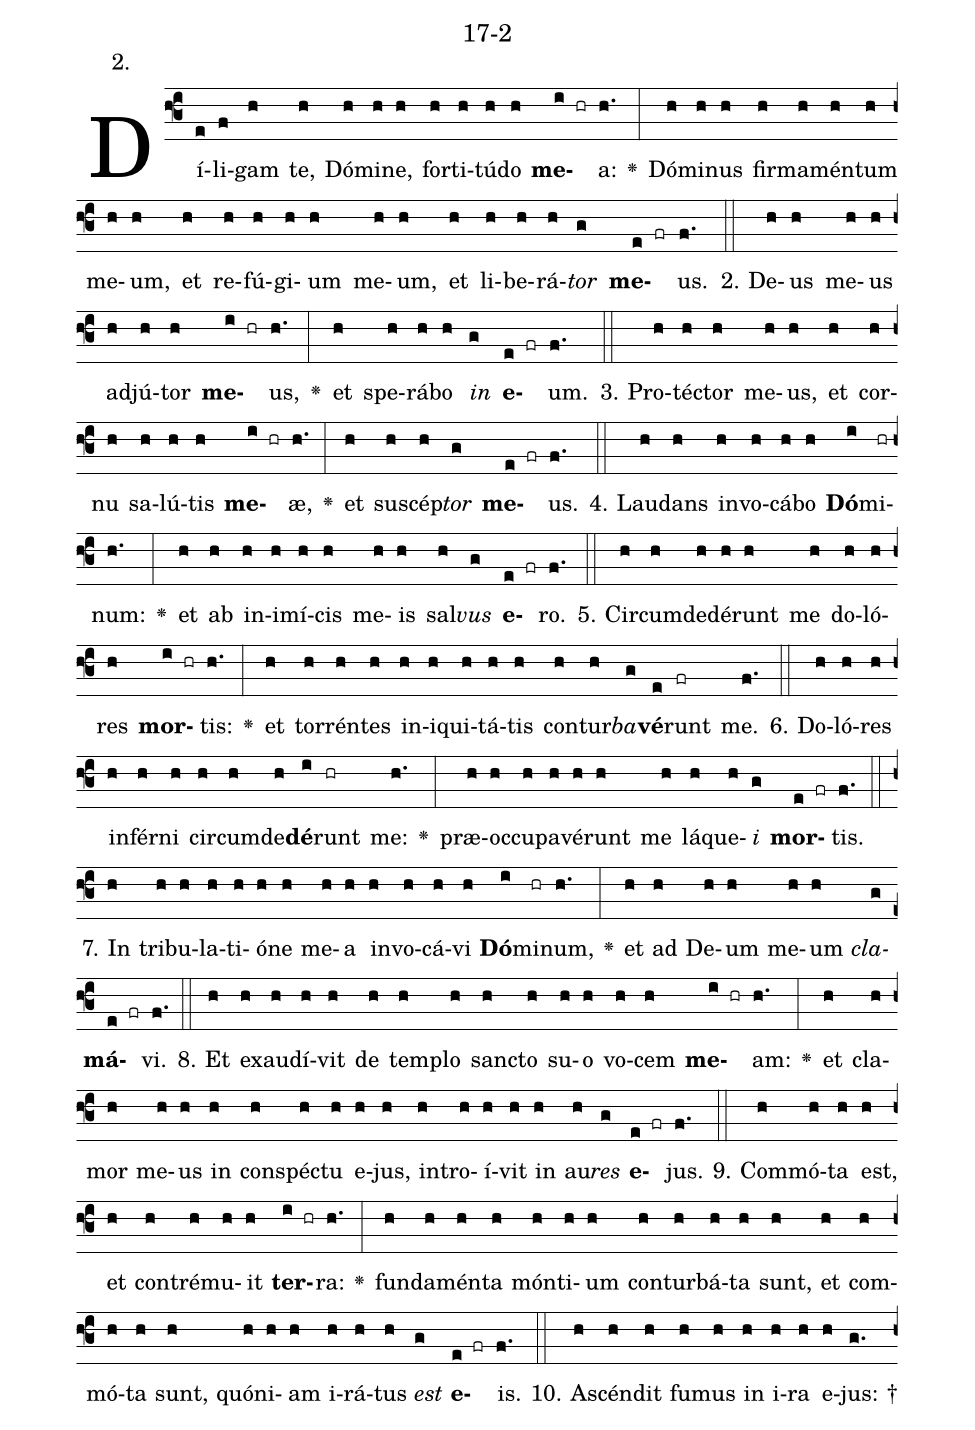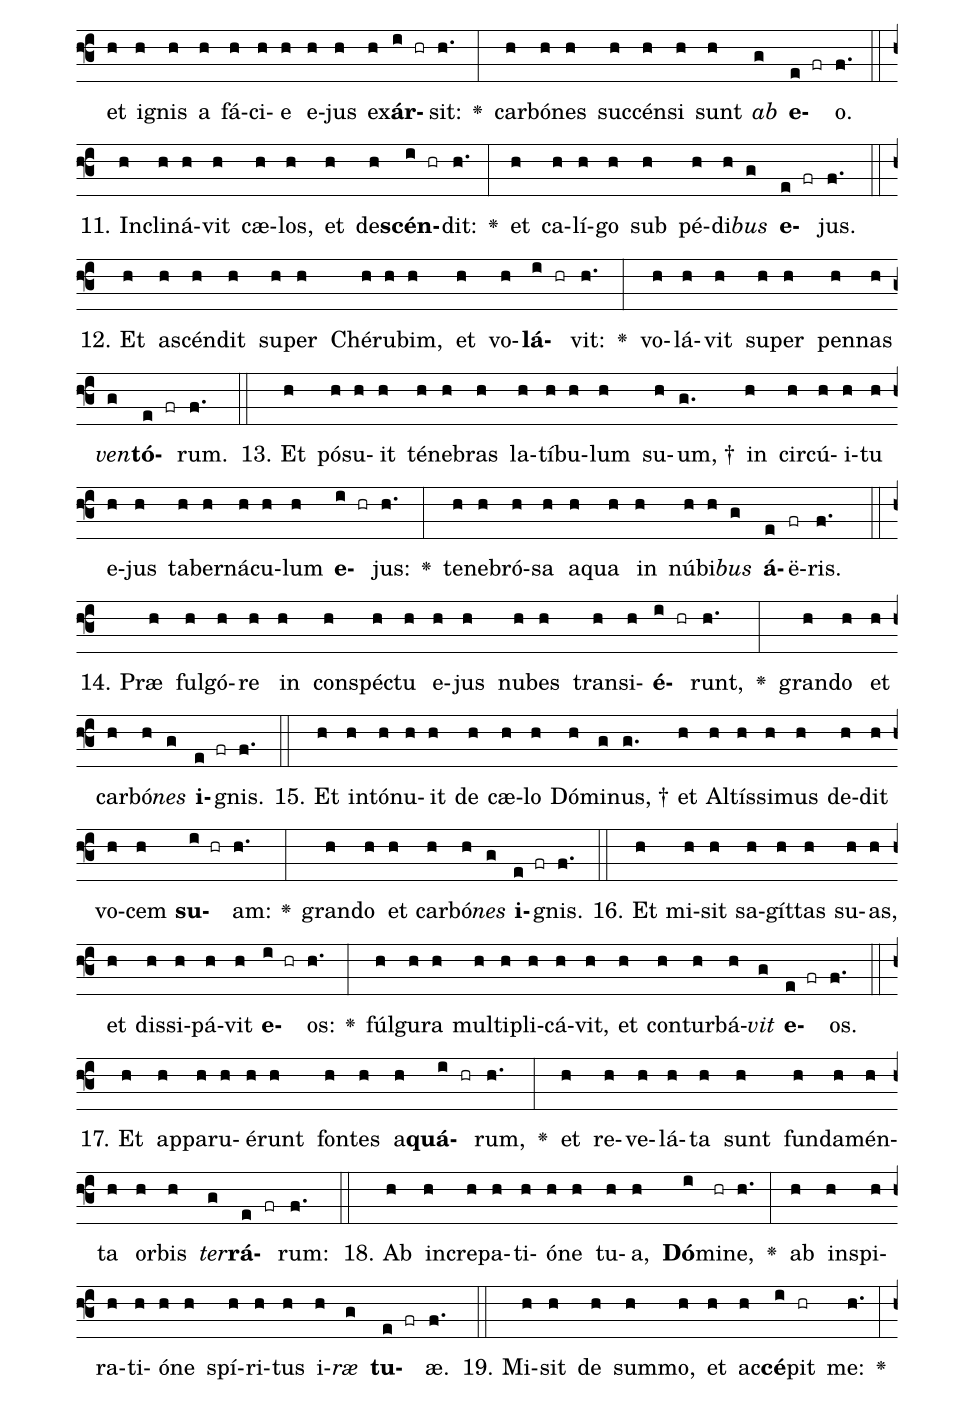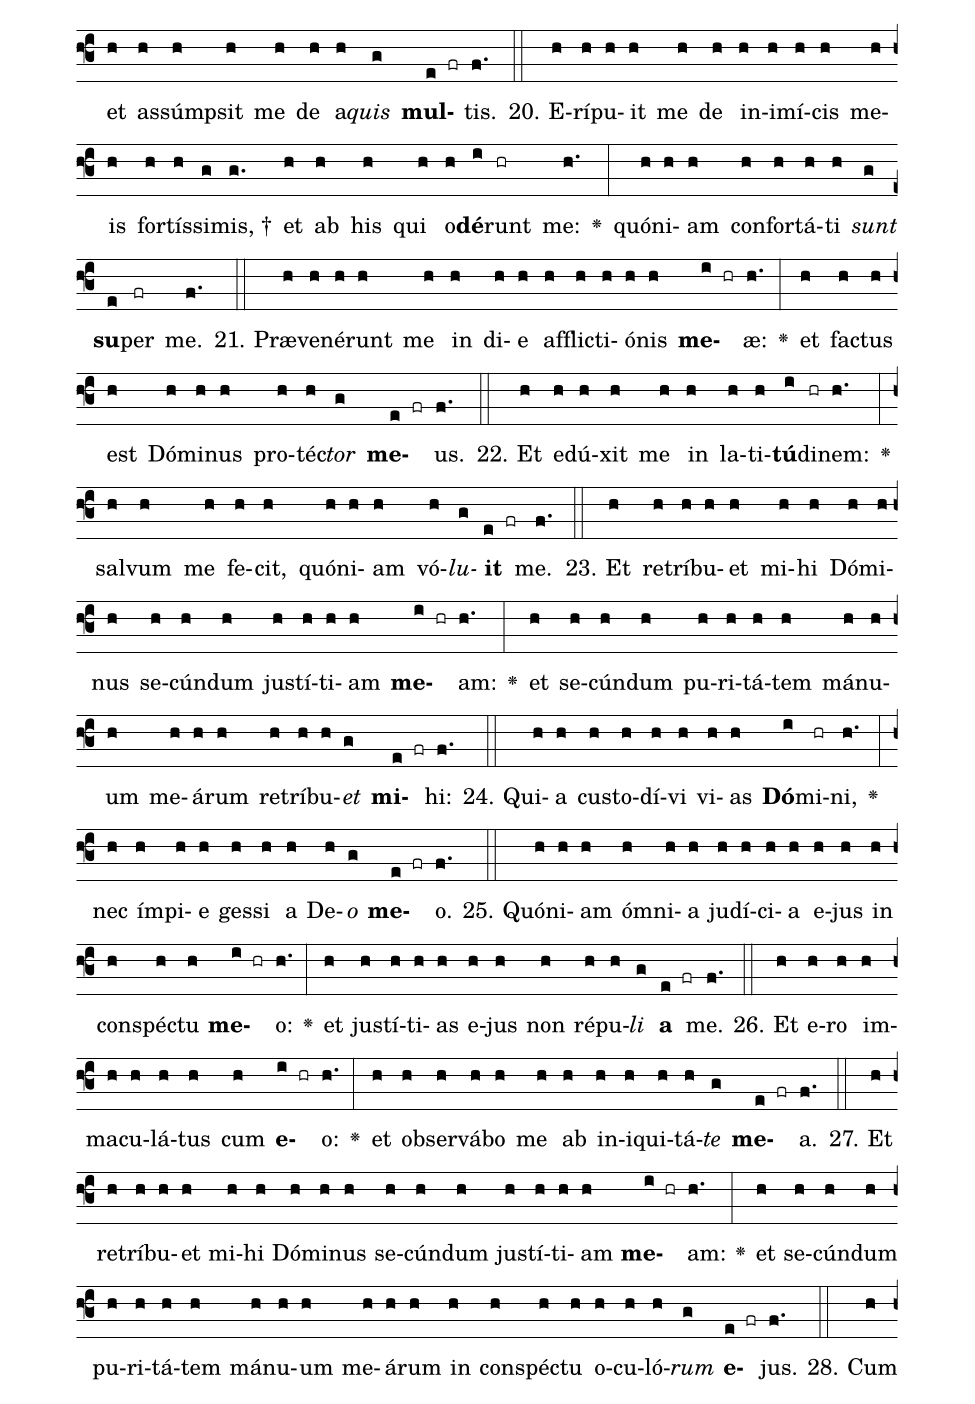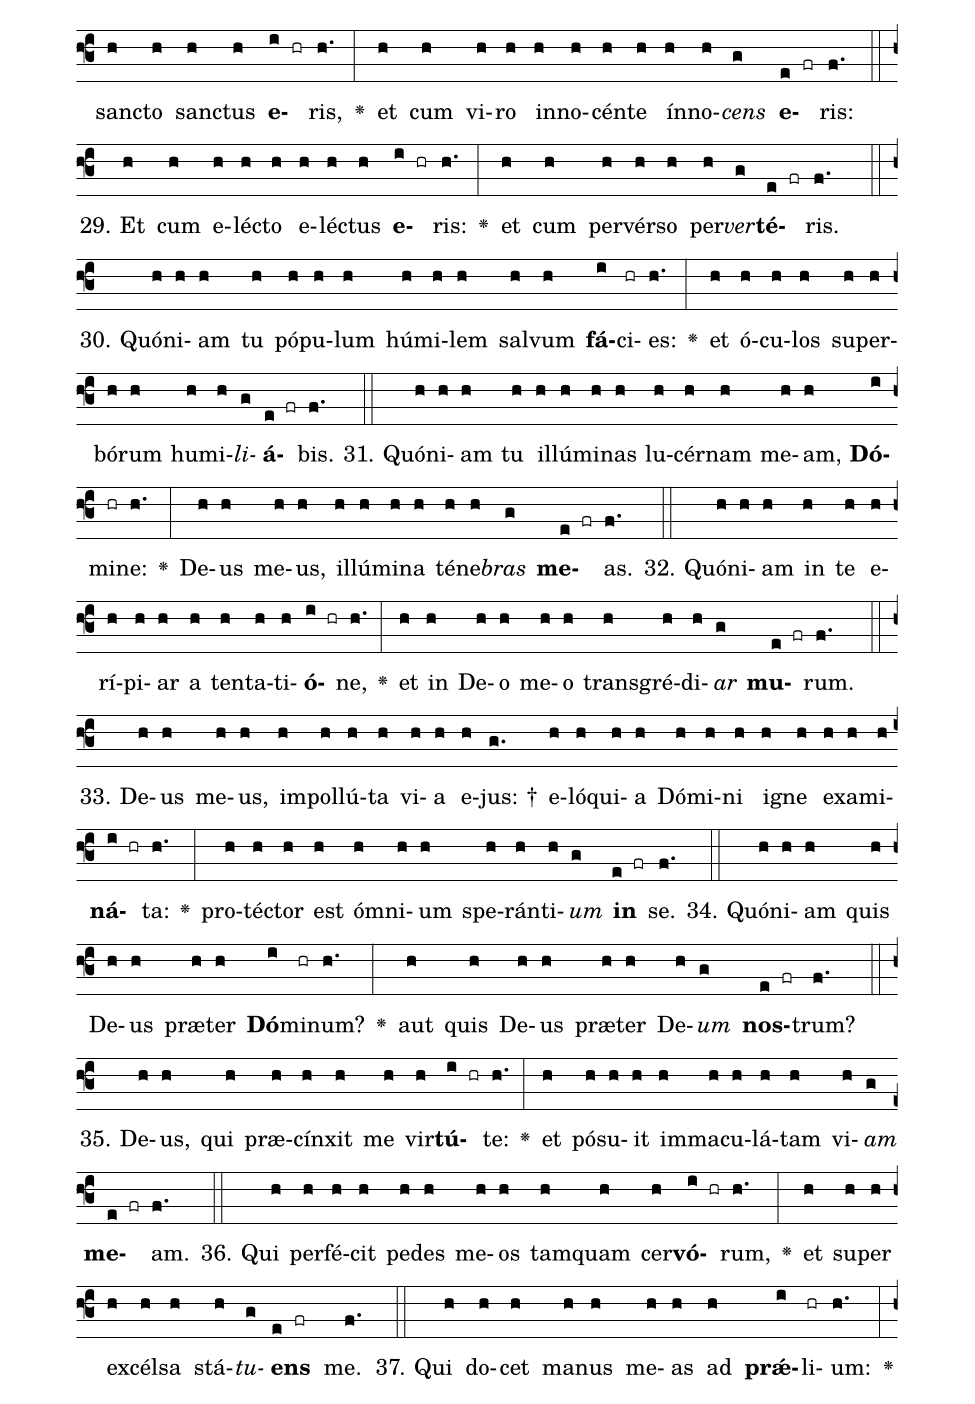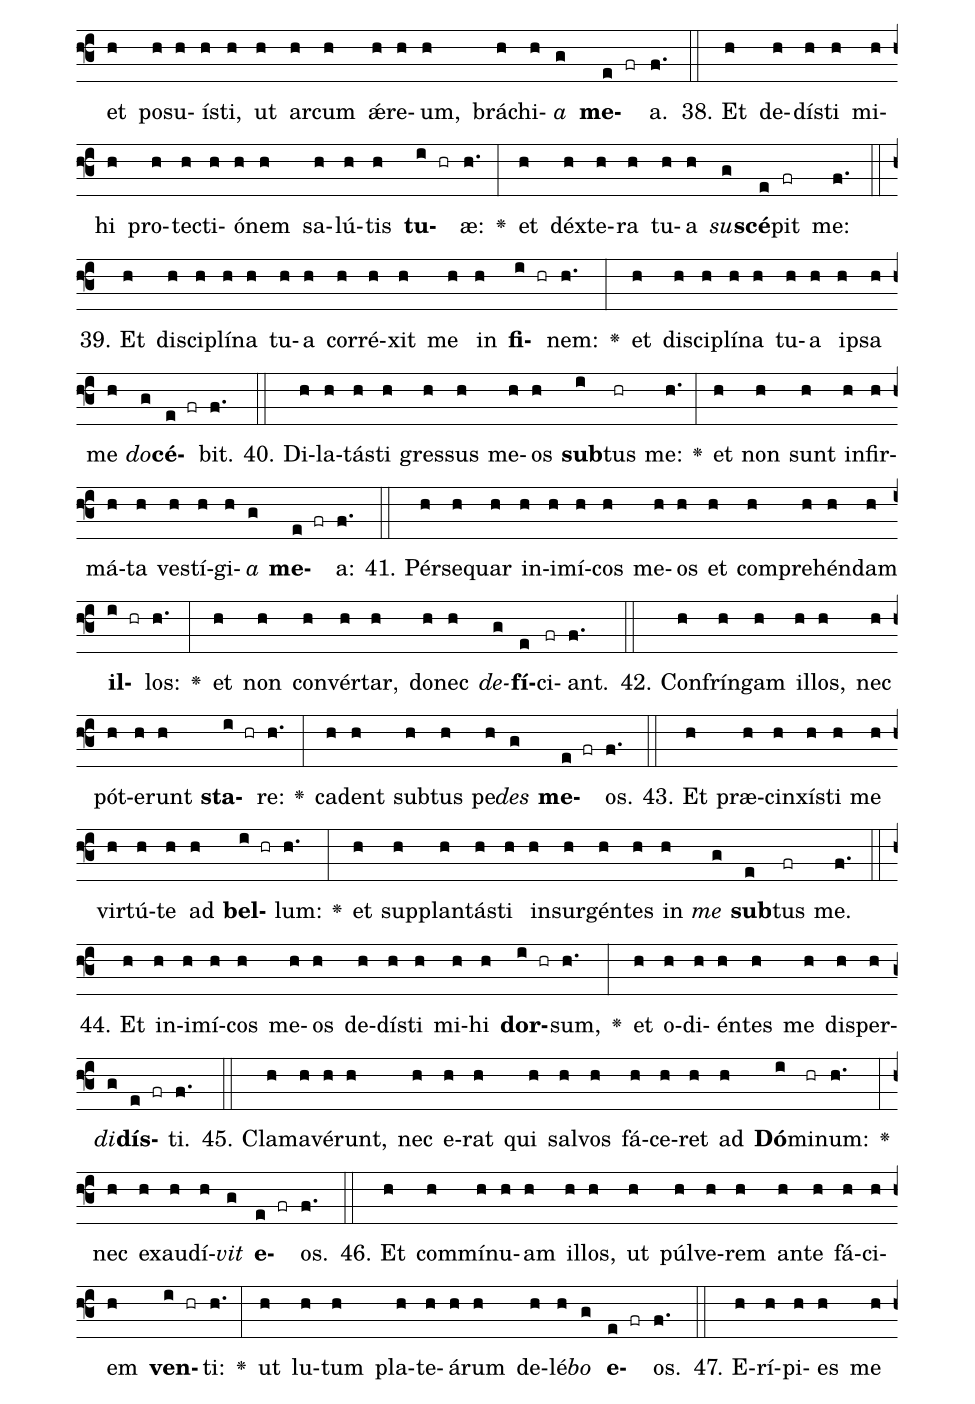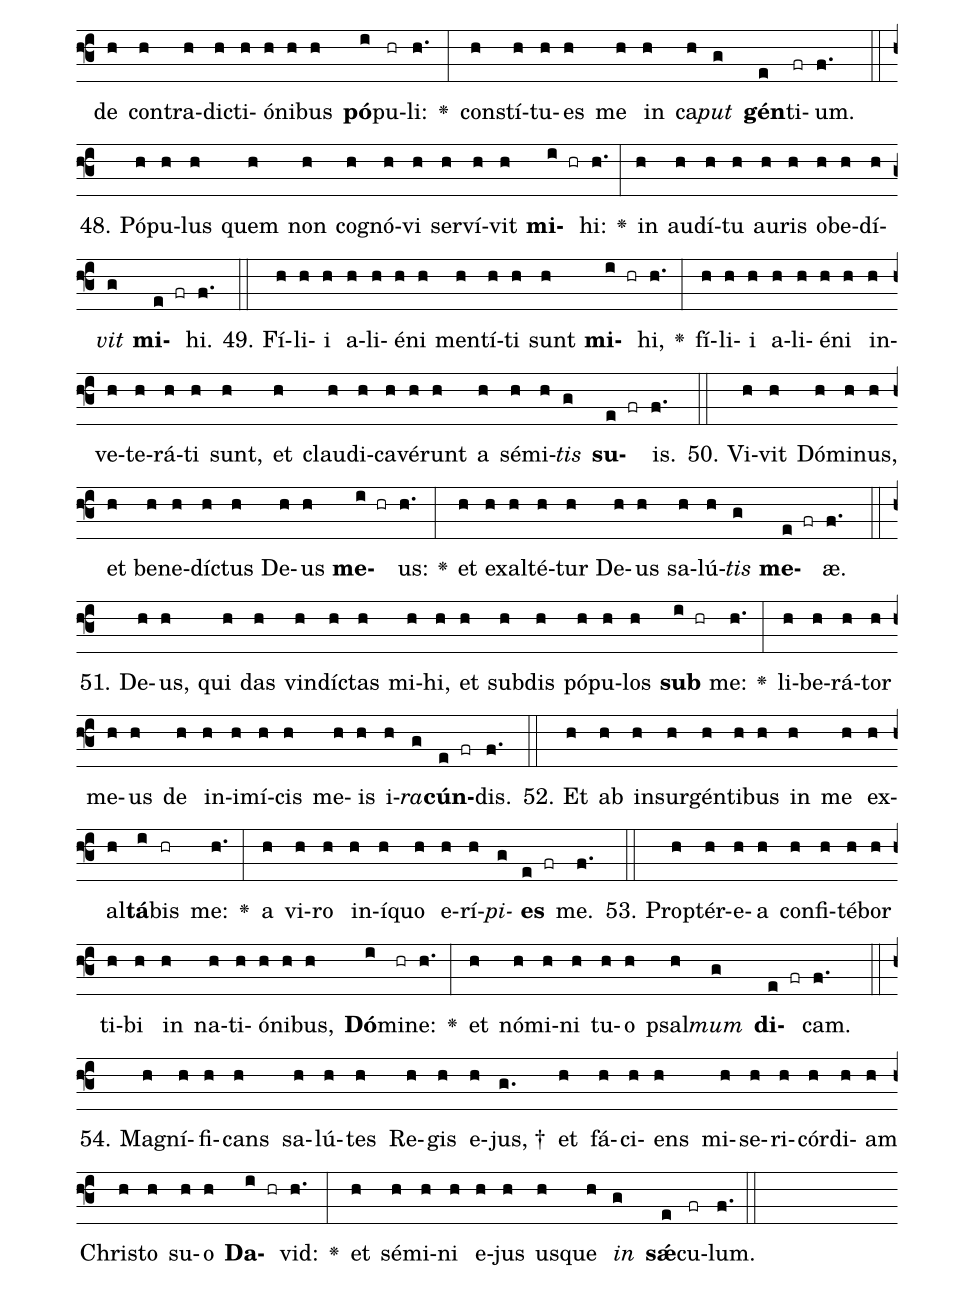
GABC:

name: 17-2;
annotation: 2.;
%%
(f3)Dí(e)li(f)gam(h) te,(h) Dó(h)mi(h)ne,(h) for(h)ti(h)tú(h)do(h) <b>me</b>(i hr)a:(h.) <v>\greheightstar</v>(:) Dó(h)mi(h)nus(h) fir(h)ma(h)mén(h)tum(h) me(h)um,(h) et(h) re(h)fú(h)gi(h)um(h) me(h)um,(h) et(h) li(h)be(h)rá(h)<i>tor</i>(g) <b>me</b>(e fr)us.(f.) (::)
2. De(h)us(h) me(h)us(h) ad(h)jú(h)tor(h) <b>me</b>(i hr)us,(h.) <v>\greheightstar</v>(:) et(h) spe(h)rá(h)bo(h) <i>in</i>(g) <b>e</b>(e fr)um.(f.) (::)
3. Pro(h)téc(h)tor(h) me(h)us,(h) et(h) cor(h)nu(h) sa(h)lú(h)tis(h) <b>me</b>(i hr)æ,(h.) <v>\greheightstar</v>(:) et(h) su(h)scép(h)<i>tor</i>(g) <b>me</b>(e fr)us.(f.) (::)
4. Lau(h)dans(h) in(h)vo(h)cá(h)bo(h) <b>Dó</b>(i)mi(hr)num:(h.) <v>\greheightstar</v>(:) et(h) ab(h) in(h)i(h)mí(h)cis(h) me(h)is(h) sal(h)<i>vus</i>(g) <b>e</b>(e fr)ro.(f.) (::)
5. Cir(h)cum(h)de(h)dé(h)runt(h) me(h) do(h)ló(h)res(h) <b>mor</b>(i hr)tis:(h.) <v>\greheightstar</v>(:) et(h) tor(h)rén(h)tes(h) in(h)i(h)qui(h)tá(h)tis(h) con(h)tur(h)<i>ba</i>(g)<b>vé</b>(e)runt(fr) me.(f.) (::)
6. Do(h)ló(h)res(h) in(h)fér(h)ni(h) cir(h)cum(h)de(h)<b>dé</b>(i)runt(hr) me:(h.) <v>\greheightstar</v>(:) præ(h)oc(h)cu(h)pa(h)vé(h)runt(h) me(h) lá(h)que(h)<i>i</i>(g) <b>mor</b>(e fr)tis.(f.) (::)
7. In(h) tri(h)bu(h)la(h)ti(h)ó(h)ne(h) me(h)a(h) in(h)vo(h)cá(h)vi(h) <b>Dó</b>(i)mi(hr)num,(h.) <v>\greheightstar</v>(:) et(h) ad(h) De(h)um(h) me(h)um(h) <i>cla</i>(g)<b>má</b>(e fr)vi.(f.) (::)
8. Et(h) ex(h)au(h)dí(h)vit(h) de(h) tem(h)plo(h) sanc(h)to(h) su(h)o(h) vo(h)cem(h) <b>me</b>(i hr)am:(h.) <v>\greheightstar</v>(:) et(h) cla(h)mor(h) me(h)us(h) in(h) con(h)spéc(h)tu(h) e(h)jus,(h) in(h)tro(h)í(h)vit(h) in(h) au(h)<i>res</i>(g) <b>e</b>(e fr)jus.(f.) (::)
9. Com(h)mó(h)ta(h) est,(h) et(h) con(h)tré(h)mu(h)it(h) <b>ter</b>(i hr)ra:(h.) <v>\greheightstar</v>(:) fun(h)da(h)mén(h)ta(h) món(h)ti(h)um(h) con(h)tur(h)bá(h)ta(h) sunt,(h) et(h) com(h)mó(h)ta(h) sunt,(h) quón(h)i(h)am(h) i(h)rá(h)tus(h) <i>est</i>(g) <b>e</b>(e fr)is.(f.) (::)
10. A(h)scén(h)dit(h) fu(h)mus(h) in(h) i(h)ra(h) e(h)jus: †(g.) et(h) i(h)gnis(h) a(h) fá(h)ci(h)e(h) e(h)jus(h) ex(h)<b>ár</b>(i hr)sit:(h.) <v>\greheightstar</v>(:) car(h)bó(h)nes(h) suc(h)cén(h)si(h) sunt(h) <i>ab</i>(g) <b>e</b>(e fr)o.(f.) (::)
11. In(h)cli(h)ná(h)vit(h) cæ(h)los,(h) et(h) de(h)<b>scén</b>(i hr)dit:(h.) <v>\greheightstar</v>(:) et(h) ca(h)lí(h)go(h) sub(h) pé(h)di(h)<i>bus</i>(g) <b>e</b>(e fr)jus.(f.) (::)
12. Et(h) a(h)scén(h)dit(h) su(h)per(h) Ché(h)ru(h)bim,(h) et(h) vo(h)<b>lá</b>(i hr)vit:(h.) <v>\greheightstar</v>(:) vo(h)lá(h)vit(h) su(h)per(h) pen(h)nas(h) <i>ven</i>(g)<b>tó</b>(e fr)rum.(f.) (::)
13. Et(h) pó(h)su(h)it(h) té(h)ne(h)bras(h) la(h)tí(h)bu(h)lum(h) su(h)um, †(g.) in(h) cir(h)cú(h)i(h)tu(h) e(h)jus(h) ta(h)ber(h)ná(h)cu(h)lum(h) <b>e</b>(i hr)jus:(h.) <v>\greheightstar</v>(:) te(h)ne(h)bró(h)sa(h) a(h)qua(h) in(h) nú(h)bi(h)<i>bus</i>(g) <b>á</b>(e)ë(fr)ris.(f.) (::)
14. Præ(h) ful(h)gó(h)re(h) in(h) con(h)spéc(h)tu(h) e(h)jus(h) nu(h)bes(h) trans(h)i(h)<b>é</b>(i hr)runt,(h.) <v>\greheightstar</v>(:) gran(h)do(h) et(h) car(h)bó(h)<i>nes</i>(g) <b>i</b>(e fr)gnis.(f.) (::)
15. Et(h) in(h)tó(h)nu(h)it(h) de(h) cæ(h)lo(h) Dó(h)mi(g)nus, †(g.) et(h) Al(h)tís(h)si(h)mus(h) de(h)dit(h) vo(h)cem(h) <b>su</b>(i hr)am:(h.) <v>\greheightstar</v>(:) gran(h)do(h) et(h) car(h)bó(h)<i>nes</i>(g) <b>i</b>(e fr)gnis.(f.) (::)
16. Et(h) mi(h)sit(h) sa(h)gít(h)tas(h) su(h)as,(h) et(h) dis(h)si(h)pá(h)vit(h) <b>e</b>(i hr)os:(h.) <v>\greheightstar</v>(:) fúl(h)gu(h)ra(h) mul(h)ti(h)pli(h)cá(h)vit,(h) et(h) con(h)tur(h)bá(h)<i>vit</i>(g) <b>e</b>(e fr)os.(f.) (::)
17. Et(h) ap(h)pa(h)ru(h)é(h)runt(h) fon(h)tes(h) a(h)<b>quá</b>(i hr)rum,(h.) <v>\greheightstar</v>(:) et(h) re(h)ve(h)lá(h)ta(h) sunt(h) fun(h)da(h)mén(h)ta(h) or(h)bis(h) <i>ter</i>(g)<b>rá</b>(e fr)rum:(f.) (::)
18. Ab(h) in(h)cre(h)pa(h)ti(h)ó(h)ne(h) tu(h)a,(h) <b>Dó</b>(i)mi(hr)ne,(h.) <v>\greheightstar</v>(:) ab(h) in(h)spi(h)ra(h)ti(h)ó(h)ne(h) spí(h)ri(h)tus(h) i(h)<i>ræ</i>(g) <b>tu</b>(e fr)æ.(f.) (::)
19. Mi(h)sit(h) de(h) sum(h)mo,(h) et(h) ac(h)<b>cé</b>(i)pit(hr) me:(h.) <v>\greheightstar</v>(:) et(h) as(h)súmp(h)sit(h) me(h) de(h) a(h)<i>quis</i>(g) <b>mul</b>(e fr)tis.(f.) (::)
20. E(h)rí(h)pu(h)it(h) me(h) de(h) in(h)i(h)mí(h)cis(h) me(h)is(h) for(h)tís(h)si(g)mis, †(g.) et(h) ab(h) his(h) qui(h) o(h)<b>dé</b>(i)runt(hr) me:(h.) <v>\greheightstar</v>(:) quón(h)i(h)am(h) con(h)for(h)tá(h)ti(h) <i>sunt</i>(g) <b>su</b>(e)per(fr) me.(f.) (::)
21. Præ(h)ve(h)né(h)runt(h) me(h) in(h) di(h)e(h) af(h)flic(h)ti(h)ó(h)nis(h) <b>me</b>(i hr)æ:(h.) <v>\greheightstar</v>(:) et(h) fac(h)tus(h) est(h) Dó(h)mi(h)nus(h) pro(h)téc(h)<i>tor</i>(g) <b>me</b>(e fr)us.(f.) (::)
22. Et(h) e(h)dú(h)xit(h) me(h) in(h) la(h)ti(h)<b>tú</b>(i)di(hr)nem:(h.) <v>\greheightstar</v>(:) sal(h)vum(h) me(h) fe(h)cit,(h) quón(h)i(h)am(h) vó(h)<i>lu</i>(g)<b>it</b>(e fr) me.(f.) (::)
23. Et(h) re(h)trí(h)bu(h)et(h) mi(h)hi(h) Dó(h)mi(h)nus(h) se(h)cún(h)dum(h) jus(h)tí(h)ti(h)am(h) <b>me</b>(i hr)am:(h.) <v>\greheightstar</v>(:) et(h) se(h)cún(h)dum(h) pu(h)ri(h)tá(h)tem(h) má(h)nu(h)um(h) me(h)á(h)rum(h) re(h)trí(h)bu(h)<i>et</i>(g) <b>mi</b>(e fr)hi:(f.) (::)
24. Qui(h)a(h) cus(h)to(h)dí(h)vi(h) vi(h)as(h) <b>Dó</b>(i)mi(hr)ni,(h.) <v>\greheightstar</v>(:) nec(h) ím(h)pi(h)e(h) ges(h)si(h) a(h) De(h)<i>o</i>(g) <b>me</b>(e fr)o.(f.) (::)
25. Quón(h)i(h)am(h) óm(h)ni(h)a(h) ju(h)dí(h)ci(h)a(h) e(h)jus(h) in(h) con(h)spéc(h)tu(h) <b>me</b>(i hr)o:(h.) <v>\greheightstar</v>(:) et(h) jus(h)tí(h)ti(h)as(h) e(h)jus(h) non(h) ré(h)pu(h)<i>li</i>(g) <b>a</b>(e fr) me.(f.) (::)
26. Et(h) e(h)ro(h) im(h)ma(h)cu(h)lá(h)tus(h) cum(h) <b>e</b>(i hr)o:(h.) <v>\greheightstar</v>(:) et(h) ob(h)ser(h)vá(h)bo(h) me(h) ab(h) in(h)i(h)qui(h)tá(h)<i>te</i>(g) <b>me</b>(e fr)a.(f.) (::)
27. Et(h) re(h)trí(h)bu(h)et(h) mi(h)hi(h) Dó(h)mi(h)nus(h) se(h)cún(h)dum(h) jus(h)tí(h)ti(h)am(h) <b>me</b>(i hr)am:(h.) <v>\greheightstar</v>(:) et(h) se(h)cún(h)dum(h) pu(h)ri(h)tá(h)tem(h) má(h)nu(h)um(h) me(h)á(h)rum(h) in(h) con(h)spéc(h)tu(h) o(h)cu(h)ló(h)<i>rum</i>(g) <b>e</b>(e fr)jus.(f.) (::)
28. Cum(h) sanc(h)to(h) sanc(h)tus(h) <b>e</b>(i hr)ris,(h.) <v>\greheightstar</v>(:) et(h) cum(h) vi(h)ro(h) in(h)no(h)cén(h)te(h) ín(h)no(h)<i>cens</i>(g) <b>e</b>(e fr)ris:(f.) (::)
29. Et(h) cum(h) e(h)léc(h)to(h) e(h)léc(h)tus(h) <b>e</b>(i hr)ris:(h.) <v>\greheightstar</v>(:) et(h) cum(h) per(h)vér(h)so(h) per(h)<i>ver</i>(g)<b>té</b>(e fr)ris.(f.) (::)
30. Quón(h)i(h)am(h) tu(h) pó(h)pu(h)lum(h) hú(h)mi(h)lem(h) sal(h)vum(h) <b>fá</b>(i)ci(hr)es:(h.) <v>\greheightstar</v>(:) et(h) ó(h)cu(h)los(h) su(h)per(h)bó(h)rum(h) hu(h)mi(h)<i>li</i>(g)<b>á</b>(e fr)bis.(f.) (::)
31. Quón(h)i(h)am(h) tu(h) il(h)lú(h)mi(h)nas(h) lu(h)cér(h)nam(h) me(h)am,(h) <b>Dó</b>(i)mi(hr)ne:(h.) <v>\greheightstar</v>(:) De(h)us(h) me(h)us,(h) il(h)lú(h)mi(h)na(h) té(h)ne(h)<i>bras</i>(g) <b>me</b>(e fr)as.(f.) (::)
32. Quón(h)i(h)am(h) in(h) te(h) e(h)rí(h)pi(h)ar(h) a(h) ten(h)ta(h)ti(h)<b>ó</b>(i hr)ne,(h.) <v>\greheightstar</v>(:) et(h) in(h) De(h)o(h) me(h)o(h) trans(h)gré(h)di(h)<i>ar</i>(g) <b>mu</b>(e fr)rum.(f.) (::)
33. De(h)us(h) me(h)us,(h) im(h)pol(h)lú(h)ta(h) vi(h)a(h) e(h)jus: †(g.) e(h)ló(h)qui(h)a(h) Dó(h)mi(h)ni(h) i(h)gne(h) ex(h)a(h)mi(h)<b>ná</b>(i hr)ta:(h.) <v>\greheightstar</v>(:) pro(h)téc(h)tor(h) est(h) óm(h)ni(h)um(h) spe(h)rán(h)ti(h)<i>um</i>(g) <b>in</b>(e fr) se.(f.) (::)
34. Quón(h)i(h)am(h) quis(h) De(h)us(h) præ(h)ter(h) <b>Dó</b>(i)mi(hr)num?(h.) <v>\greheightstar</v>(:) aut(h) quis(h) De(h)us(h) præ(h)ter(h) De(h)<i>um</i>(g) <b>nos</b>(e fr)trum?(f.) (::)
35. De(h)us,(h) qui(h) præ(h)cín(h)xit(h) me(h) vir(h)<b>tú</b>(i hr)te:(h.) <v>\greheightstar</v>(:) et(h) pó(h)su(h)it(h) im(h)ma(h)cu(h)lá(h)tam(h) vi(h)<i>am</i>(g) <b>me</b>(e fr)am.(f.) (::)
36. Qui(h) per(h)fé(h)cit(h) pe(h)des(h) me(h)os(h) tam(h)quam(h) cer(h)<b>vó</b>(i hr)rum,(h.) <v>\greheightstar</v>(:) et(h) su(h)per(h) ex(h)cél(h)sa(h) stá(h)<i>tu</i>(g)<b>ens</b>(e fr) me.(f.) (::)
37. Qui(h) do(h)cet(h) ma(h)nus(h) me(h)as(h) ad(h) <b>prǽ</b>(i)li(hr)um:(h.) <v>\greheightstar</v>(:) et(h) po(h)su(h)ís(h)ti,(h) ut(h) ar(h)cum(h) ǽ(h)re(h)um,(h) brá(h)chi(h)<i>a</i>(g) <b>me</b>(e fr)a.(f.) (::)
38. Et(h) de(h)dís(h)ti(h) mi(h)hi(h) pro(h)tec(h)ti(h)ó(h)nem(h) sa(h)lú(h)tis(h) <b>tu</b>(i hr)æ:(h.) <v>\greheightstar</v>(:) et(h) déx(h)te(h)ra(h) tu(h)a(h) <i>su</i>(g)<b>scé</b>(e)pit(fr) me:(f.) (::)
39. Et(h) di(h)sci(h)plí(h)na(h) tu(h)a(h) cor(h)ré(h)xit(h) me(h) in(h) <b>fi</b>(i hr)nem:(h.) <v>\greheightstar</v>(:) et(h) di(h)sci(h)plí(h)na(h) tu(h)a(h) ip(h)sa(h) me(h) <i>do</i>(g)<b>cé</b>(e fr)bit.(f.) (::)
40. Di(h)la(h)tás(h)ti(h) gres(h)sus(h) me(h)os(h) <b>sub</b>(i)tus(hr) me:(h.) <v>\greheightstar</v>(:) et(h) non(h) sunt(h) in(h)fir(h)má(h)ta(h) ves(h)tí(h)gi(h)<i>a</i>(g) <b>me</b>(e fr)a:(f.) (::)
41. Pér(h)se(h)quar(h) in(h)i(h)mí(h)cos(h) me(h)os(h) et(h) com(h)pre(h)hén(h)dam(h) <b>il</b>(i hr)los:(h.) <v>\greheightstar</v>(:) et(h) non(h) con(h)vér(h)tar,(h) do(h)nec(h) <i>de</i>(g)<b>fí</b>(e)ci(fr)ant.(f.) (::)
42. Con(h)frín(h)gam(h) il(h)los,(h) nec(h) pót(h)e(h)runt(h) <b>sta</b>(i hr)re:(h.) <v>\greheightstar</v>(:) ca(h)dent(h) sub(h)tus(h) pe(h)<i>des</i>(g) <b>me</b>(e fr)os.(f.) (::)
43. Et(h) præ(h)cin(h)xís(h)ti(h) me(h) vir(h)tú(h)te(h) ad(h) <b>bel</b>(i hr)lum:(h.) <v>\greheightstar</v>(:) et(h) sup(h)plan(h)tás(h)ti(h) in(h)sur(h)gén(h)tes(h) in(h) <i>me</i>(g) <b>sub</b>(e)tus(fr) me.(f.) (::)
44. Et(h) in(h)i(h)mí(h)cos(h) me(h)os(h) de(h)dís(h)ti(h) mi(h)hi(h) <b>dor</b>(i hr)sum,(h.) <v>\greheightstar</v>(:) et(h) o(h)di(h)én(h)tes(h) me(h) dis(h)per(h)<i>di</i>(g)<b>dís</b>(e fr)ti.(f.) (::)
45. Cla(h)ma(h)vé(h)runt,(h) nec(h) e(h)rat(h) qui(h) sal(h)vos(h) fá(h)ce(h)ret(h) ad(h) <b>Dó</b>(i)mi(hr)num:(h.) <v>\greheightstar</v>(:) nec(h) ex(h)au(h)dí(h)<i>vit</i>(g) <b>e</b>(e fr)os.(f.) (::)
46. Et(h) com(h)mí(h)nu(h)am(h) il(h)los,(h) ut(h) púl(h)ve(h)rem(h) an(h)te(h) fá(h)ci(h)em(h) <b>ven</b>(i hr)ti:(h.) <v>\greheightstar</v>(:) ut(h) lu(h)tum(h) pla(h)te(h)á(h)rum(h) de(h)lé(h)<i>bo</i>(g) <b>e</b>(e fr)os.(f.) (::)
47. E(h)rí(h)pi(h)es(h) me(h) de(h) con(h)tra(h)dic(h)ti(h)ó(h)ni(h)bus(h) <b>pó</b>(i)pu(hr)li:(h.) <v>\greheightstar</v>(:) con(h)stí(h)tu(h)es(h) me(h) in(h) ca(h)<i>put</i>(g) <b>gén</b>(e)ti(fr)um.(f.) (::)
48. Pó(h)pu(h)lus(h) quem(h) non(h) co(h)gnó(h)vi(h) ser(h)ví(h)vit(h) <b>mi</b>(i hr)hi:(h.) <v>\greheightstar</v>(:) in(h) au(h)dí(h)tu(h) au(h)ris(h) ob(h)e(h)dí(h)<i>vit</i>(g) <b>mi</b>(e fr)hi.(f.) (::)
49. Fí(h)li(h)i(h) a(h)li(h)é(h)ni(h) men(h)tí(h)ti(h) sunt(h) <b>mi</b>(i hr)hi,(h.) <v>\greheightstar</v>(:) fí(h)li(h)i(h) a(h)li(h)é(h)ni(h) in(h)ve(h)te(h)rá(h)ti(h) sunt,(h) et(h) clau(h)di(h)ca(h)vé(h)runt(h) a(h) sé(h)mi(h)<i>tis</i>(g) <b>su</b>(e fr)is.(f.) (::)
50. Vi(h)vit(h) Dó(h)mi(h)nus,(h) et(h) be(h)ne(h)díc(h)tus(h) De(h)us(h) <b>me</b>(i hr)us:(h.) <v>\greheightstar</v>(:) et(h) ex(h)al(h)té(h)tur(h) De(h)us(h) sa(h)lú(h)<i>tis</i>(g) <b>me</b>(e fr)æ.(f.) (::)
51. De(h)us,(h) qui(h) das(h) vin(h)díc(h)tas(h) mi(h)hi,(h) et(h) sub(h)dis(h) pó(h)pu(h)los(h) <b>sub</b>(i hr) me:(h.) <v>\greheightstar</v>(:) li(h)be(h)rá(h)tor(h) me(h)us(h) de(h) in(h)i(h)mí(h)cis(h) me(h)is(h) i(h)<i>ra</i>(g)<b>cún</b>(e fr)dis.(f.) (::)
52. Et(h) ab(h) in(h)sur(h)gén(h)ti(h)bus(h) in(h) me(h) ex(h)al(h)<b>tá</b>(i)bis(hr) me:(h.) <v>\greheightstar</v>(:) a(h) vi(h)ro(h) in(h)í(h)quo(h) e(h)rí(h)<i>pi</i>(g)<b>es</b>(e fr) me.(f.) (::)
53. Prop(h)tér(h)e(h)a(h) con(h)fi(h)té(h)bor(h) ti(h)bi(h) in(h) na(h)ti(h)ó(h)ni(h)bus,(h) <b>Dó</b>(i)mi(hr)ne:(h.) <v>\greheightstar</v>(:) et(h) nó(h)mi(h)ni(h) tu(h)o(h) psal(h)<i>mum</i>(g) <b>di</b>(e fr)cam.(f.) (::)
54. Ma(h)gní(h)fi(h)cans(h) sa(h)lú(h)tes(h) Re(h)gis(h) e(h)jus, †(g.) et(h) fá(h)ci(h)ens(h) mi(h)se(h)ri(h)cór(h)di(h)am(h) Chris(h)to(h) su(h)o(h) <b>Da</b>(i hr)vid:(h.) <v>\greheightstar</v>(:) et(h) sé(h)mi(h)ni(h) e(h)jus(h) us(h)que(h) <i>in</i>(g) <b>sǽ</b>(e)cu(fr)lum.(f.) (::)
